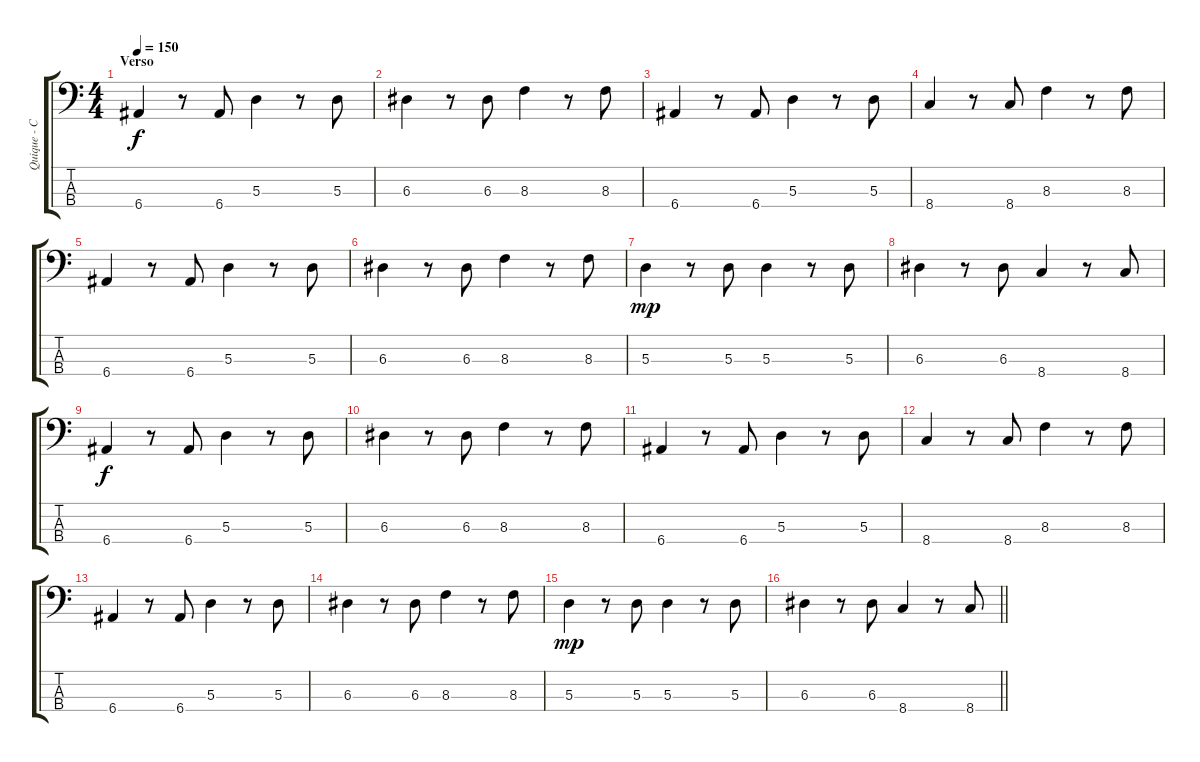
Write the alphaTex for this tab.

\track ("Quique - Contrabajo" "Quique - C") {instrument acousticbass}
\staff {score tabs}
\tuning (G2 D2 A1 E1) {hide}
\ts (4 4)
\section ("" "Verso")
\tempo 150
\clef f4
\ks c
6.4.4{dy f} r.8 6.4.8 5.3.4 r.8 5.3.8 |
6.3.4 r.8 6.3.8 8.3.4 r.8 8.3.8 |
6.4.4 r.8 6.4.8 5.3.4 r.8 5.3.8 |
8.4.4 r.8 8.4.8 8.3.4 r.8 8.3.8 |
6.4.4 r.8 6.4.8 5.3.4 r.8 5.3.8 |
6.3.4 r.8 6.3.8 8.3.4 r.8 8.3.8 |
5.3.4{dy mp} r.8 5.3.8 5.3.4 r.8 5.3.8 |
6.3.4 r.8 6.3.8 8.4.4 r.8 8.4.8 |
6.4.4{dy f} r.8 6.4.8 5.3.4 r.8 5.3.8 |
6.3.4 r.8 6.3.8 8.3.4 r.8 8.3.8 |
6.4.4 r.8 6.4.8 5.3.4 r.8 5.3.8 |
8.4.4 r.8 8.4.8 8.3.4 r.8 8.3.8 |
6.4.4 r.8 6.4.8 5.3.4 r.8 5.3.8 |
6.3.4 r.8 6.3.8 8.3.4 r.8 8.3.8 |
5.3.4{dy mp} r.8 5.3.8 5.3.4 r.8 5.3.8 |
\barLineRight lightlight
6.3.4 r.8 6.3.8 8.4.4 r.8 8.4.8
